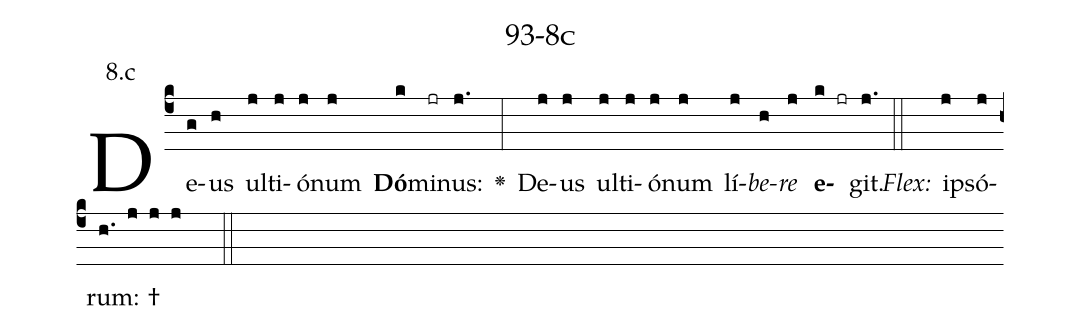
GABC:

name: 93-8c;
annotation: 8.c;
%%
(c4)De(g)us(h) ul(j)ti(j)ó(j)num(j) <b>Dó</b>(k)mi(jr)nus:(j.) <v>\greheightstar</v>(:) De(j)us(j) ul(j)ti(j)ó(j)num(j) lí(j)<i>be</i>(h)<i>re</i>(j) <b>e</b>(k jr)git.(j.) (::)
<i>Flex:</i>()  ip(j)só(j)rum: †(h. j j j  ::)

%E(j) u(j) o(h) u(j) a(k) e.(j.) (::)
